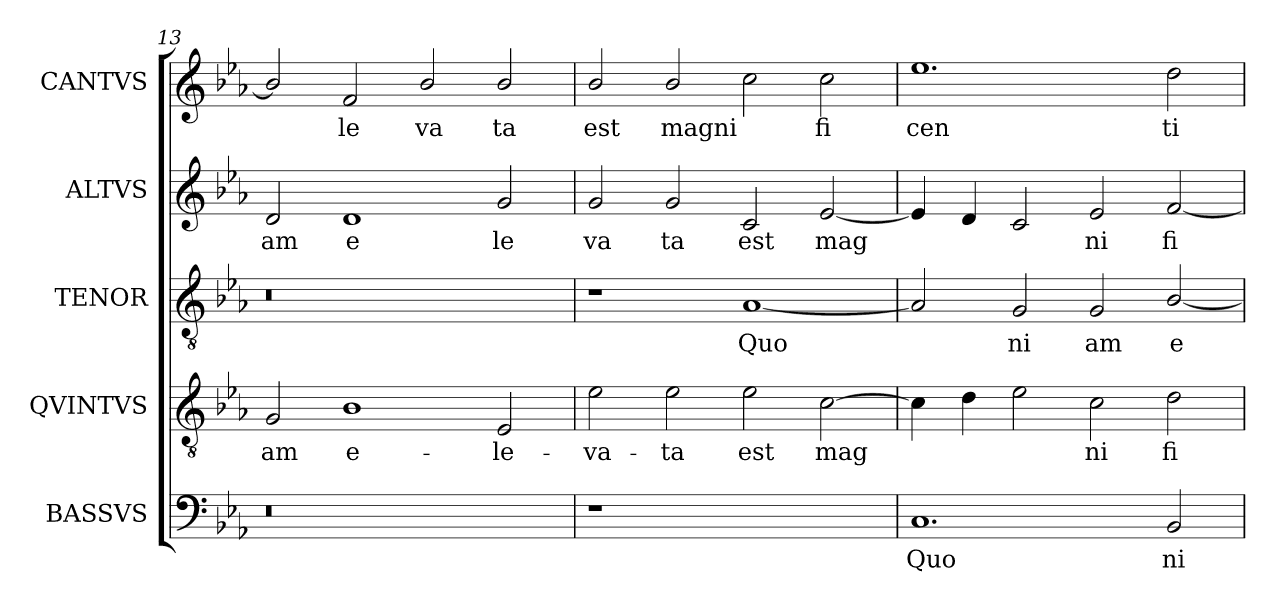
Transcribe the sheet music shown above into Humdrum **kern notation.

**kern	**text	**kern	**text	**kern	**text	**kern	**text	**kern	**text
*part5	*part5	*part4	*part4	*part3	*part3	*part2	*part2	*part1	*part1
*staff5	*staff5	*staff4	*staff4	*staff3	*staff3	*staff2	*staff2	*staff1	*staff1
*I"BASSVS	*	*I"QVINTVS	*	*I"TENOR	*	*I"ALTVS	*	*I"CANTVS	*
*clefF4	*	*clefGv2	*	*clefGv2	*	*clefG2	*	*clefG2	*
*k[b-e-a-]	*	*k[b-e-a-]	*	*k[b-e-a-]	*	*k[b-e-a-]	*	*k[b-e-a-]	*
*E-:	*	*E-:	*	*E-:	*	*E-:	*	*E-:	*
=13	=13	=13	=13	=13	=13	=13	=13	=13	=13
!	!	!	!LO:LY:b:cj	!	!	!	!LO:LY:b:cj	!	!LO:LY:b:cj
0r	.	2G/	-am	0r	.	2d/	am	2b-/]	.
!	!	!	!LO:LY:b:cj	!	!	!	!LO:LY:b:cj	!	!LO:LY:b:cj
.	.	1B-	e-	.	.	1d	e	2f/	le
!	!	!	!	!	!	!	!	!	!LO:LY:b:cj
.	.	.	.	.	.	.	.	2b-/	va
!	!	!	!LO:LY:b:cj	!	!	!	!LO:LY:b:cj	!	!LO:LY:b:cj
.	.	2E-/	-le-	.	.	2g/	le	2b-/	ta
=14	=14	=14	=14	=14	=14	=14	=14	=14	=14
!	!	!	!LO:LY:b:cj	!	!	!	!LO:LY:b:cj	!	!LO:LY:b:cj
1r	.	2e-\	-va-	1r	.	2g/	va	2b-/	est
!	!	!	!LO:LY:b:cj	!	!	!	!LO:LY:b:cj	!	!LO:LY:b:cj
.	.	2e-\	-ta	.	.	2g/	ta	2b-/	magni
!	!	!	!LO:LY:b:cj	!	!LO:LY:b:cj	!	!LO:LY:b:cj	!	!LO:LY:b:cj
1ryy	.	2e-\	est	[<1A-	Quo-	2c/	est	2cc\	.
!	!	!	!LO:LY:b:cj	!	!	!	!LO:LY:b:cj	!	!LO:LY:b:cj
.	.	[<2c\	mag-	.	.	[<2e-/	mag	2cc\	fi
!!LO:LB:g=z
=15	=15	=15	=15	=15	=15	=15	=15	=15	=15
!	!LO:LY:b:cj	!	!LO:LY:b:cj	!	!LO:LY:b:cj	!	!LO:LY:b:cj	!	!LO:LY:b:cj
1.C	Quo	4c\]	--	2A-/]	--	4e-/]	.	1.ee-	cen
!	!	!	!LO:LY:b:cj	!	!	!	!LO:LY:b:cj	!	!
.	.	4d\	--	.	.	4d/	.	.	.
!	!	!	!LO:LY:b:cj	!	!LO:LY:b:cj	!	!LO:LY:b:cj	!	!
.	.	2e-\	--	2G/	-ni	2c/	.	.	.
!	!	!	!LO:LY:b:cj	!	!LO:LY:b:cj	!	!LO:LY:b:cj	!	!
.	.	2c\	-ni	2G/	am	2e-/	ni	.	.
!	!LO:LY:b:cj	!	!LO:LY:b:cj	!	!LO:LY:b:cj	!	!LO:LY:b:cj	!	!LO:LY:b:cj
2BB-/	ni	2d\	fi	[<2B-/	e	[<2f/	fi	2dd\	ti
=	=	=	=	=	=	=	=	=	=
*-	*-	*-	*-	*-	*-	*-	*-	*-	*-
